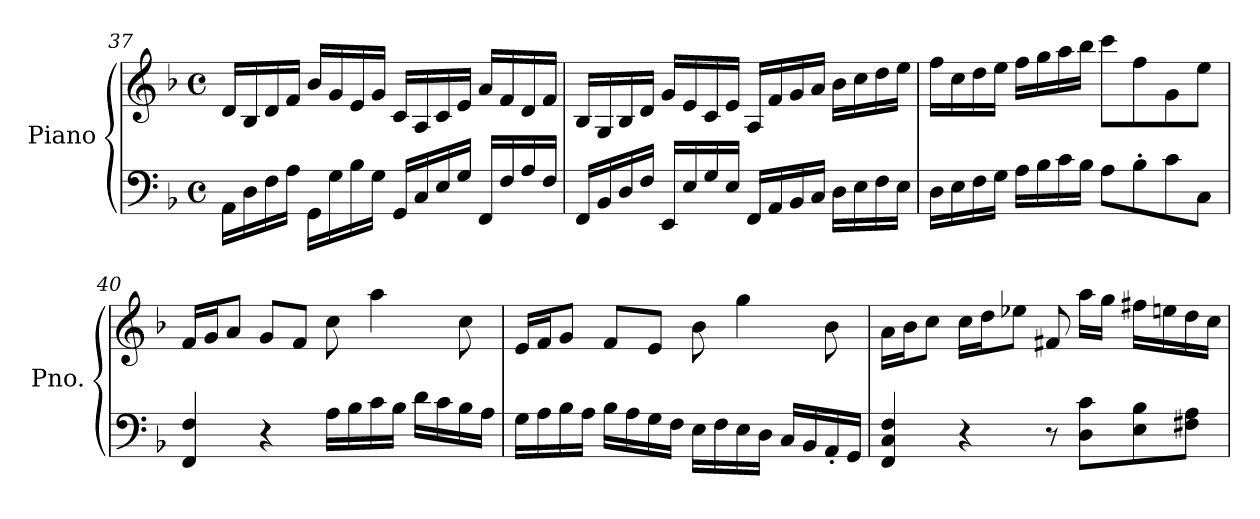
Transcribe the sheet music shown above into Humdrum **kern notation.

**kern	**kern
*part1	*part1
*staff2	*staff1
*I"Piano	*
*I'Pno.	*
*clefF4	*clefG2
*k[b-]	*k[b-]
*M4/4	*M4/4
*met(c)	*met(c)
=37	=37
16AA\LL	16d/LL
16D\	16B-/
16F\	16d/
16A\JJ	16f/JJ
16GG\LL	16b-/LL
16G\	16g/
16B-\	16e/
16G\JJ	16g/JJ
16GG/LL	16c/LL
16C/	16A/
16E/	16c/
16G/JJ	16e/JJ
16FF/LL	16a/LL
16F/	16f/
16A/	16d/
16F/JJ	16f/JJ
=38	=38
16FF/LL	16B-/LL
16BB-/	16G/
16D/	16B-/
16F/JJ	16d/JJ
16EE/LL	16g/LL
16E/	16e/
16G/	16c/
16E/JJ	16e/JJ
16FF/LL	16A/LL
16AA/	16f/
16BB-/	16g/
16C/JJ	16a/JJ
16D\LL	16b-\LL
16E\	16cc\
16F\	16dd\
16E\JJ	16ee\JJ
=39	=39
16D\LL	16ff\LL
16E\	16cc\
16F\	16dd\
16G\JJ	16ee\JJ
16A\LL	16ff\LL
16B-\	16gg\
16c\	16aa\
16B-\JJ	16bb-\JJ
8A\L	8ccc\L
8B-'\	8ff\
8c\	8g\
8C\J	8ee\J
=40	=40
4FF/ 4F/	16f/LL
.	16g/J
.	8a/J
4r	8g/L
.	8f/J
16A\LL	8cc\
16B-\	.
16c\	4aa\
16B-\JJ	.
16d\LL	.
16c\	.
16B-\	8cc\
16A\JJ	.
=41	=41
16G\LL	16e/LL
16A\	16f/J
16B-\	8g/J
16A\JJ	.
16B-\LL	8f/L
16A\	.
16G\	8e/J
16F\JJ	.
16E\LL	8b-\
16F\	.
16E\	4gg\
16D\JJ	.
16C/LL	.
16BB-/	.
16AA'/	8b-\
16GG/JJ	.
=42	=42
4FF/ 4C/ 4F/	16a\LL
.	16b-\J
.	8cc\J
4r	16cc\LL
.	16dd\J
.	8ee-X\J
8r	8f#X/
8D\ 8c\L	16aa\LL
.	16gg\JJ
8E\ 8B-\	16ff#X\LL
.	16een\
8F#X\ 8A\J	16dd\
.	16cc\JJ
=	=
*-	*-
